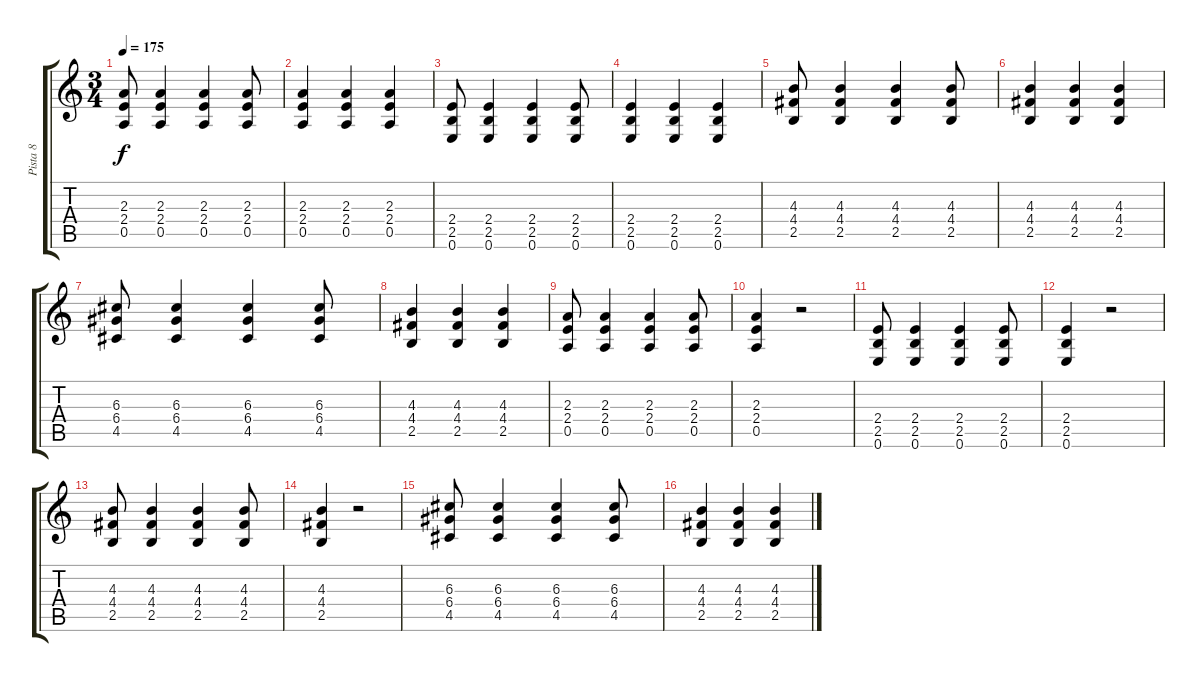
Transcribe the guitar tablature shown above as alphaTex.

\track ("Pista 8" "Pista 8") {instrument overdrivenguitar}
\staff {score tabs}
\tuning (E4 B3 G3 D3 A2 E2) {hide}
\ts (3 4)
\tempo 175
\clef g2
\ks c
(2.3 2.4 0.5).8{dy f} (2.3 2.4 0.5).4 (2.3 2.4 0.5).4 (2.3 2.4 0.5).8 |
(2.3 2.4 0.5).4 (2.3 2.4 0.5).4 (2.3 2.4 0.5).4 |
(2.4 2.5 0.6).8 (2.4 2.5 0.6).4 (2.4 2.5 0.6).4 (2.4 2.5 0.6).8 |
(2.4 2.5 0.6).4 (2.4 2.5 0.6).4 (2.4 2.5 0.6).4 |
(4.3 4.4 2.5).8 (4.3 4.4 2.5).4 (4.3 4.4 2.5).4 (4.3 4.4 2.5).8 |
(4.3 4.4 2.5).4 (4.3 4.4 2.5).4 (4.3 4.4 2.5).4 |
(6.3 6.4 4.5).8 (6.3 6.4 4.5).4 (6.3 6.4 4.5).4 (6.3 6.4 4.5).8 |
(4.3 4.4 2.5).4 (4.3 4.4 2.5).4 (4.3 4.4 2.5).4 |
(2.3 2.4 0.5).8 (2.3 2.4 0.5).4 (2.3 2.4 0.5).4 (2.3 2.4 0.5).8 |
(2.3 2.4 0.5).4 r.2 |
(2.4 2.5 0.6).8 (2.4 2.5 0.6).4 (2.4 2.5 0.6).4 (2.4 2.5 0.6).8 |
(2.4 2.5 0.6).4 r.2 |
(4.3 4.4 2.5).8 (4.3 4.4 2.5).4 (4.3 4.4 2.5).4 (4.3 4.4 2.5).8 |
(4.3 4.4 2.5).4 r.2 |
(6.3 6.4 4.5).8 (6.3 6.4 4.5).4 (6.3 6.4 4.5).4 (6.3 6.4 4.5).8 |
(4.3 4.4 2.5).4 (4.3 4.4 2.5).4 (4.3 4.4 2.5).4
